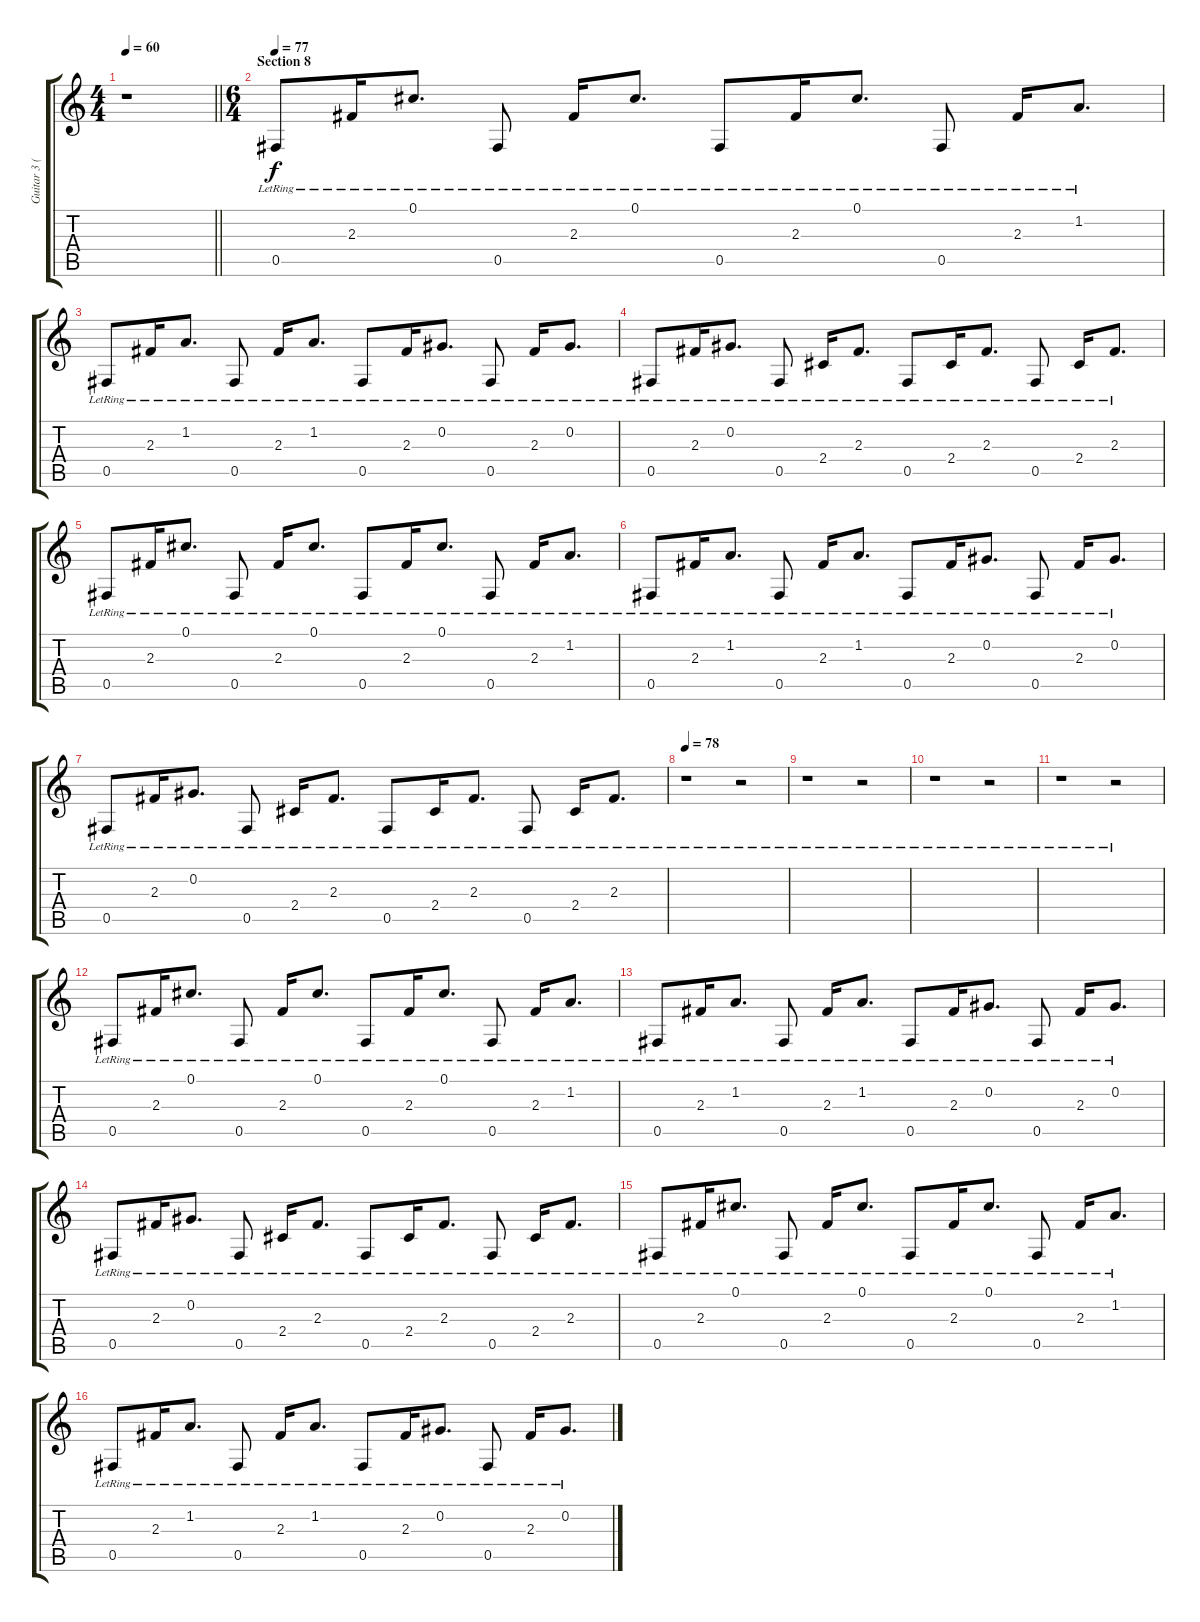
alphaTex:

\track ("Guitar 3 (Clean)" "Guitar 3 (") {instrument electricguitarclean}
\staff {score tabs}
\tuning (Db4 Ab3 E3 B2 Gb2 Db2) {hide}
\ts (4 4)
\tempo 60
\clef g2
\barLineRight lightlight
\ks c
r.1{dy f volume 0} |
\ts (6 4)
\section ("" "Section 8")
\tempo 77
0.5{lr}.8{volume 8} 2.3{lr}.16 0.1{lr}.8{d} 0.5{lr}.8 2.3{lr}.16 0.1{lr}.8{d} 0.5{lr}.8 2.3{lr}.16 0.1{lr}.8{d} 0.5{lr}.8 2.3{lr}.16 1.2{lr}.8{d} |
0.5{lr}.8 2.3{lr}.16 1.2{lr}.8{d} 0.5{lr}.8 2.3{lr}.16 1.2{lr}.8{d} 0.5{lr}.8 2.3{lr}.16 0.2{lr}.8{d} 0.5{lr}.8 2.3{lr}.16 0.2{lr}.8{d} |
0.5{lr}.8 2.3{lr}.16 0.2{lr}.8{d} 0.5{lr}.8 2.4{lr}.16 2.3{lr}.8{d} 0.5{lr}.8 2.4{lr}.16 2.3{lr}.8{d} 0.5{lr}.8 2.4{lr}.16 2.3{lr}.8{d} |
0.5{lr}.8 2.3{lr}.16 0.1{lr}.8{d} 0.5{lr}.8 2.3{lr}.16 0.1{lr}.8{d} 0.5{lr}.8 2.3{lr}.16 0.1{lr}.8{d} 0.5{lr}.8 2.3{lr}.16 1.2{lr}.8{d} |
0.5{lr}.8 2.3{lr}.16 1.2{lr}.8{d} 0.5{lr}.8 2.3{lr}.16 1.2{lr}.8{d} 0.5{lr}.8 2.3{lr}.16 0.2{lr}.8{d} 0.5{lr}.8 2.3{lr}.16 0.2{lr}.8{d} |
0.5{lr}.8 2.3{lr}.16 0.2{lr}.8{d} 0.5{lr}.8 2.4{lr}.16 2.3{lr}.8{d} 0.5{lr}.8 2.4{lr}.16 2.3{lr}.8{d} 0.5{lr}.8 2.4{lr}.16 2.3{lr}.8{d} |
\tempo 78
r.1 r.2 |
r.1 r.2 |
r.1 r.2 |
r.1 r.2 |
0.5{lr}.8 2.3{lr}.16 0.1{lr}.8{d} 0.5{lr}.8 2.3{lr}.16 0.1{lr}.8{d} 0.5{lr}.8 2.3{lr}.16 0.1{lr}.8{d} 0.5{lr}.8 2.3{lr}.16 1.2{lr}.8{d} |
0.5{lr}.8 2.3{lr}.16 1.2{lr}.8{d} 0.5{lr}.8 2.3{lr}.16 1.2{lr}.8{d} 0.5{lr}.8 2.3{lr}.16 0.2{lr}.8{d} 0.5{lr}.8 2.3{lr}.16 0.2{lr}.8{d} |
0.5{lr}.8 2.3{lr}.16 0.2{lr}.8{d} 0.5{lr}.8 2.4{lr}.16 2.3{lr}.8{d} 0.5{lr}.8 2.4{lr}.16 2.3{lr}.8{d} 0.5{lr}.8 2.4{lr}.16 2.3{lr}.8{d} |
0.5{lr}.8 2.3{lr}.16 0.1{lr}.8{d} 0.5{lr}.8 2.3{lr}.16 0.1{lr}.8{d} 0.5{lr}.8 2.3{lr}.16 0.1{lr}.8{d} 0.5{lr}.8 2.3{lr}.16 1.2{lr}.8{d} |
0.5{lr}.8 2.3{lr}.16 1.2{lr}.8{d} 0.5{lr}.8 2.3{lr}.16 1.2{lr}.8{d} 0.5{lr}.8 2.3{lr}.16 0.2{lr}.8{d} 0.5{lr}.8 2.3{lr}.16 0.2{lr}.8{d}
